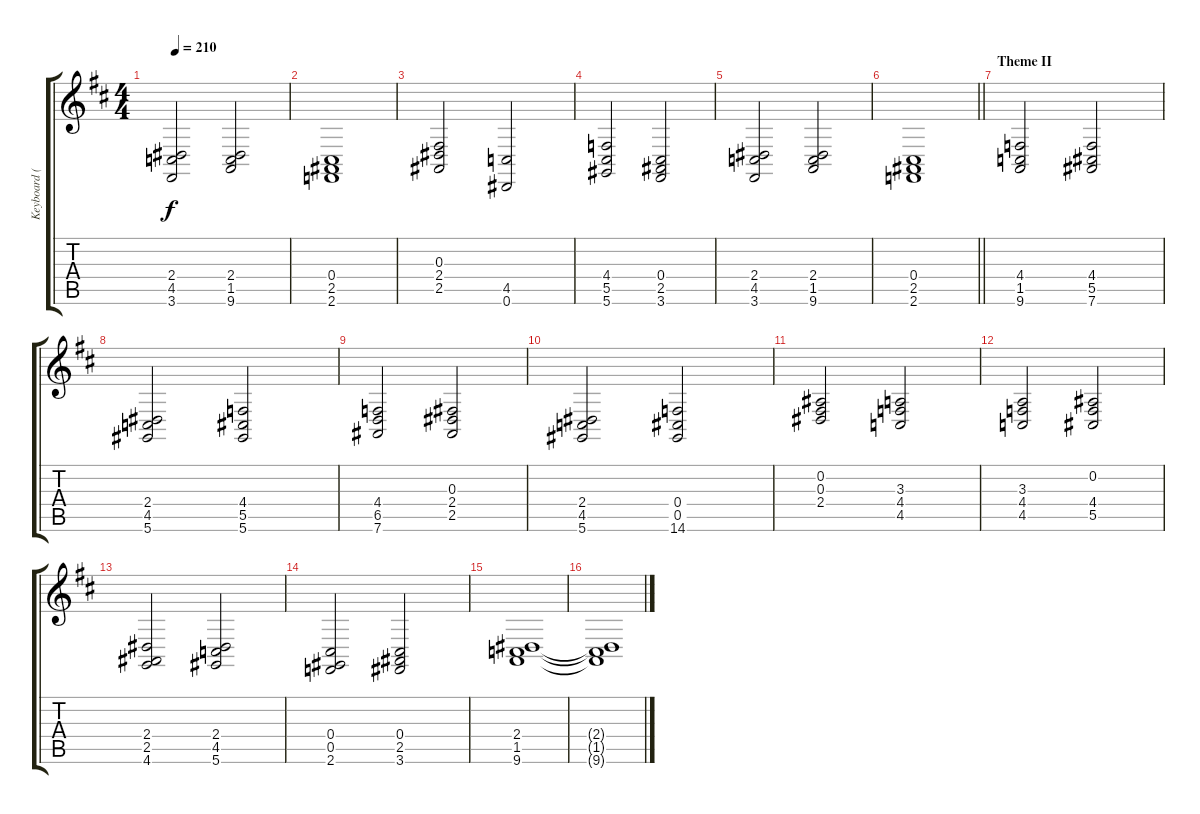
\track ("Keyboard (Joakim Svalberg)" "Keyboard (") {instrument pad4choir}
\staff {score tabs}
\tuning (Eb4 Bb3 Gb3 Db3 Ab2 Eb2) {hide}
\ts (4 4)
\tempo 210
\clef g2
\ks d
(2.4 4.5 3.6).2{dy f} (2.4 1.5 9.6).2 |
(0.4 2.5 2.6).1 |
(0.3 2.4 2.5).2 (4.5 0.6).2 |
(4.4 5.5 5.6).2 (0.4 2.5 3.6).2 |
(2.4 4.5 3.6).2 (2.4 1.5 9.6).2 |
\barLineRight lightlight
(0.4 2.5 2.6).1 |
\section ("" "Theme II")
(4.4 1.5 9.6).2 (4.4 5.5 7.6).2 |
(2.4 4.5 5.6).2 (4.4 5.5 5.6).2 |
(4.4 6.5 7.6).2 (0.3 2.4 2.5).2 |
(2.4 4.5 5.6).2 (0.4 0.5 14.6).2 |
(0.2 0.3 2.4).2 (3.3 4.4 4.5).2 |
(3.3 4.4 4.5).2 (0.2 4.4 5.5).2 |
(2.4 2.5 4.6).2 (2.4 4.5 5.6).2 |
(0.4 0.5 2.6).2 (0.4 2.5 3.6).2 |
(2.4 1.5 9.6).1 |
(2.4{t} 1.5{t} 9.6{t}).1
